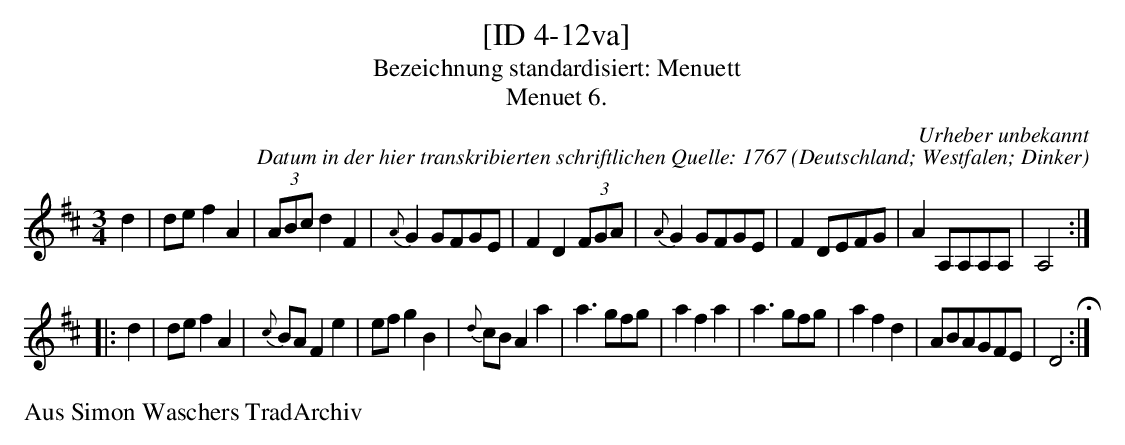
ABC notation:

X:1
T:[ID 4-12va]
T:Bezeichnung standardisiert: Menuett
T:Menuet 6.
C:Urheber unbekannt
C:Datum in der hier transkribierten schriftlichen Quelle: 1767
O:Deutschland; Westfalen; Dinker
L:1/8
M:3/4
K:D
d2 |\ %auftakt
def2A2 | (3ABcd2F2 | {A}G2GFGE | F2D2(3FGA | {A}G2GFGE | F2DEFG | A2A,A,A,A, | A,4 ::
d2 |\ %auftakt
def2A2 | {c}BAF2e2 | efg2B2 | {d}cBA2a2 | a3gfg | a2f2a2 | a3gfg | a2f2d2 | ABAGFE | D4 H:|
